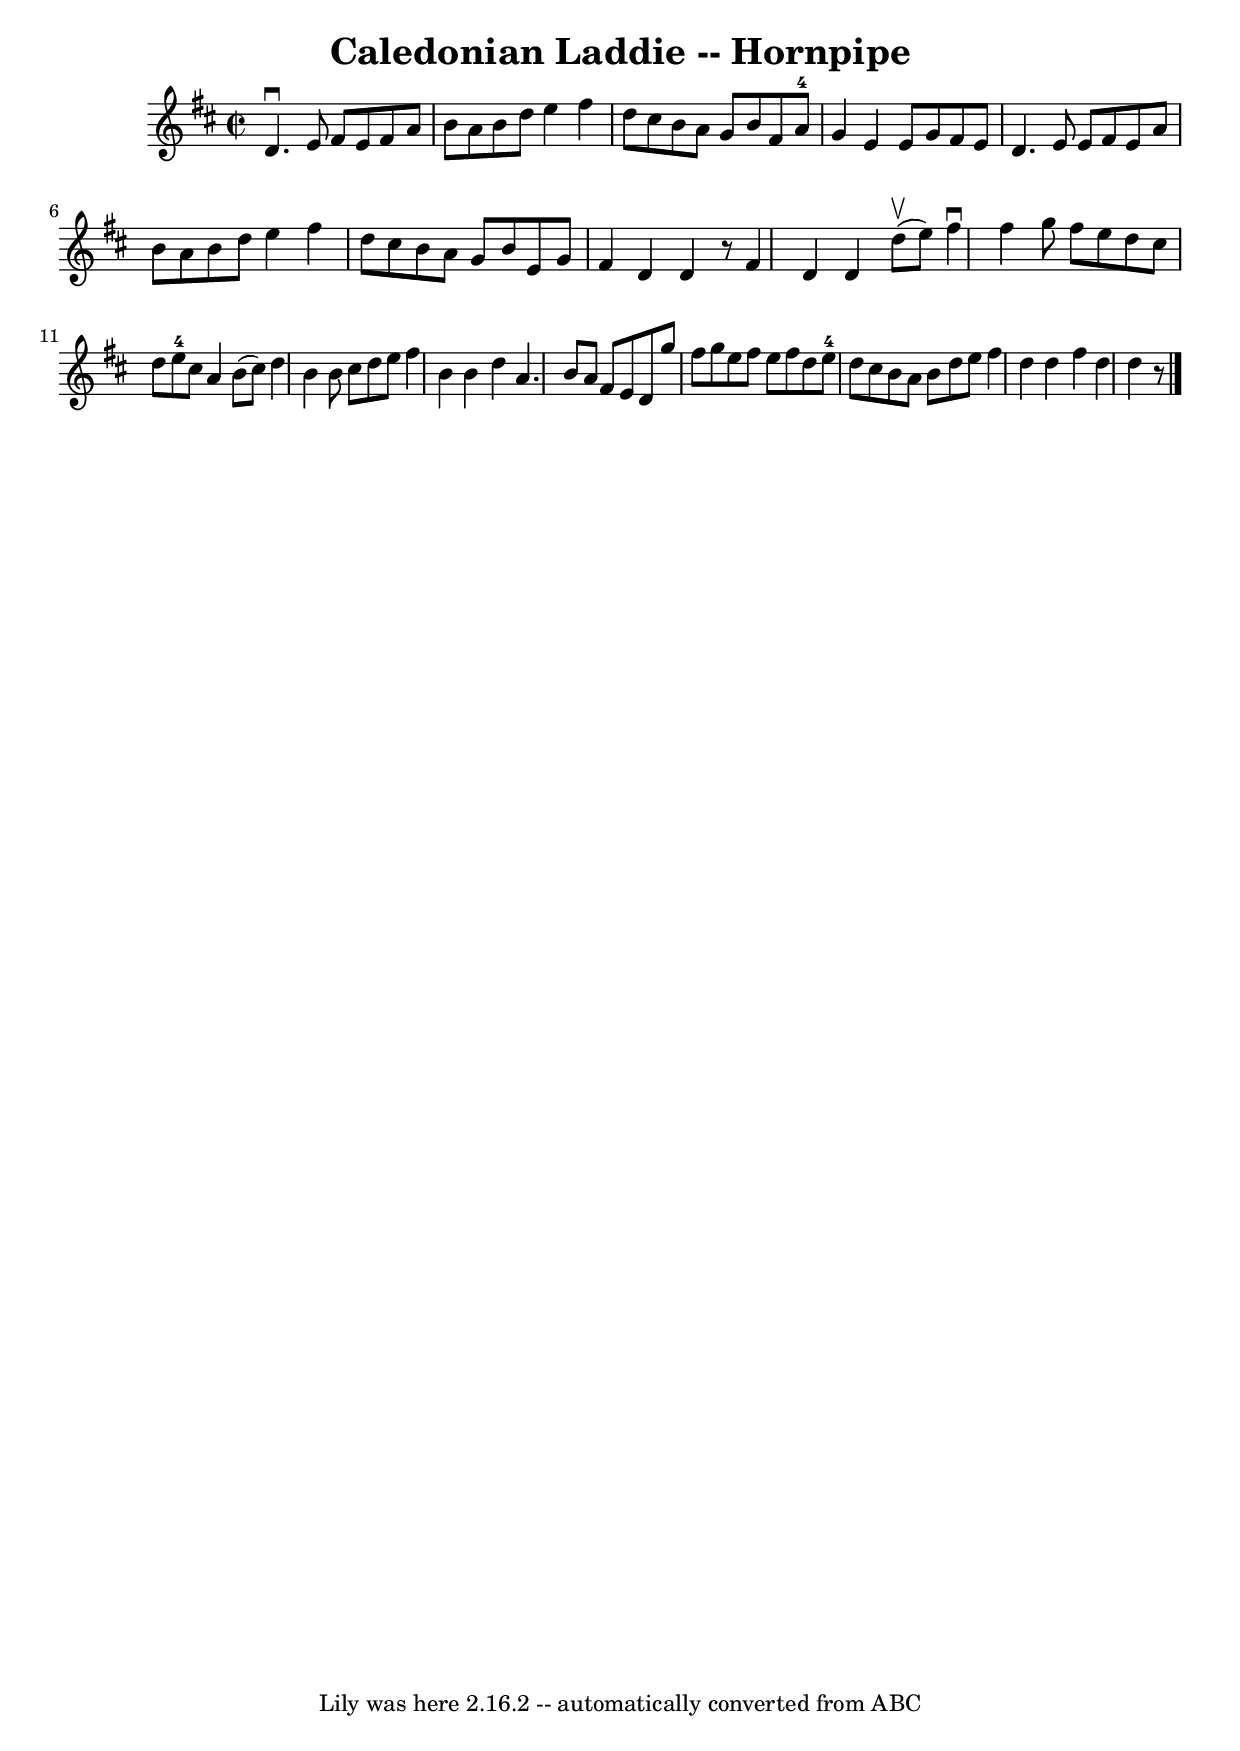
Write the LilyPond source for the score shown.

\version "2.7.40"
\include "Mammoth.ily"
\header {
	%% book = "Cole's 1000 Fiddle Tunes"
	crossRefNumber = "1"
	footnotes = ""
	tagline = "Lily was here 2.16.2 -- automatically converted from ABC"
	title = "Caledonian Laddie -- Hornpipe"
}
voicedefault =  {
\set Score.defaultBarType = "empty"

\override Staff.TimeSignature #'style = #'C
 \time 2/2 \key d \major d'4.^\downbow e'8 fis'8 e'8 fis'8 a'8 
 |
 b'8 a'8 b'8 d''8 e''4 fis''4  |
 d''8    
cis''8 b'8 a'8 g'8 b'8 fis'8 a'8-4 |
 g'4 e'4   
 e'8 g'8 fis'8 e'8  |
 d'4. e'8 e'8 fis'8 e'8    
a'8  |
 b'8 a'8 b'8 d''8 e''4 fis''4  |
 d''8    
cis''8 b'8 a'8 g'8 b'8 e'8 g'8  |
 fis'4 d'4    
d'4    r8 \bar ":|" fis'4 d'4 d'4  \bar "|."     \bar "|:" d''8 
(^\upbow e''8) |
 fis''4^\downbow fis''4 g''8 fis''8    
e''8 d''8  |
 cis''8 d''8 e''8-4 cis''8 a'4 b'8 (
cis''8) |
 d''4 b'4 b'8 cis''8 d''8 e''8  |
   
fis''4 b'4 b'4 d''4  |
 a'4. b'8 a'8 fis'8 e'8   
 d'8  |
 g''8 fis''8 g''8 e''8 fis''8 e''8 fis''8    
d''8  |
 e''8-4 d''8 cis''8 b'8 a'8 b'8 d''8    
e''8  |
 fis''4 d''4 d''4  \bar ":|" fis''4 d''4 d''4    
r8 \bar "|."   
}

\score{
    <<

	\context Staff="default"
	{
	    \voicedefault 
	}

    >>
	\layout {
	}
	\midi {}
}
